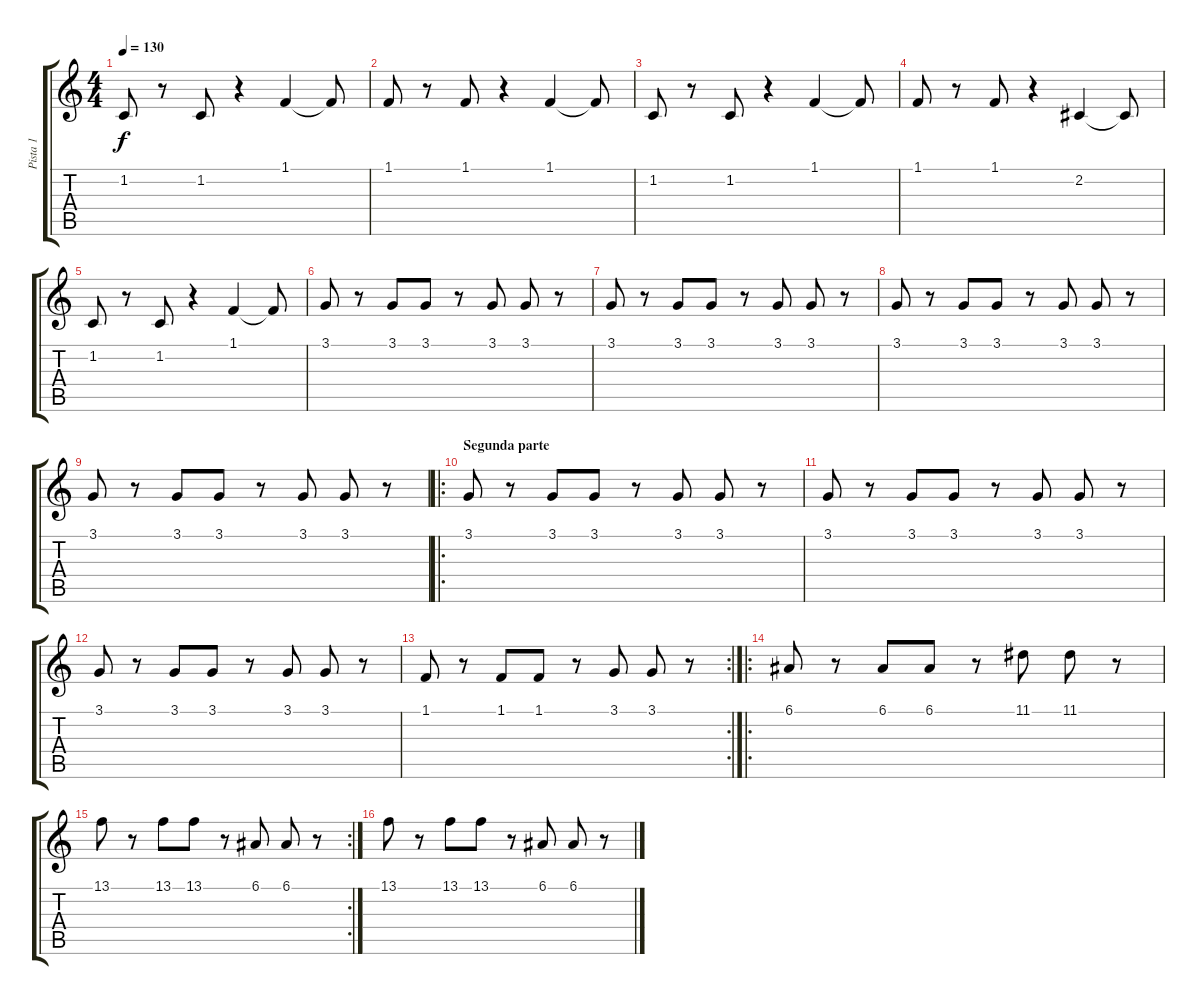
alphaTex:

\track ("Pista 1" "Pista 1") {instrument violin}
\staff {score tabs}
\tuning (E4 B3 G3 D3 A2 E2) {hide}
\ts (4 4)
\tempo 130
\clef g2
\ks c
1.2.8{dy f} r.8 1.2.8 r.4 1.1.4 1.1{t}.8 |
1.1.8 r.8 1.1.8 r.4 1.1.4 1.1{t}.8 |
1.2.8 r.8 1.2.8 r.4 1.1.4 1.1{t}.8 |
1.1.8 r.8 1.1.8 r.4 2.2.4 2.2{t}.8 |
1.2.8 r.8 1.2.8 r.4 1.1.4 1.1{t}.8 |
3.1.8 r.8 3.1.8 3.1.8 r.8 3.1.8 3.1.8 r.8 |
3.1.8 r.8 3.1.8 3.1.8 r.8 3.1.8 3.1.8 r.8 |
3.1.8 r.8 3.1.8 3.1.8 r.8 3.1.8 3.1.8 r.8 |
3.1.8 r.8 3.1.8 3.1.8 r.8 3.1.8 3.1.8 r.8 |
\ro
\section ("" "Segunda parte")
3.1.8 r.8 3.1.8 3.1.8 r.8 3.1.8 3.1.8 r.8 |
3.1.8 r.8 3.1.8 3.1.8 r.8 3.1.8 3.1.8 r.8 |
3.1.8 r.8 3.1.8 3.1.8 r.8 3.1.8 3.1.8 r.8 |
\rc 2
1.1.8 r.8 1.1.8 1.1.8 r.8 3.1.8 3.1.8 r.8 |
\ro
6.1.8 r.8 6.1.8 6.1.8 r.8 11.1.8 11.1.8 r.8 |
\rc 2
13.1.8 r.8 13.1.8 13.1.8 r.8 6.1.8 6.1.8 r.8 |
13.1.8 r.8 13.1.8 13.1.8 r.8 6.1.8 6.1.8 r.8
